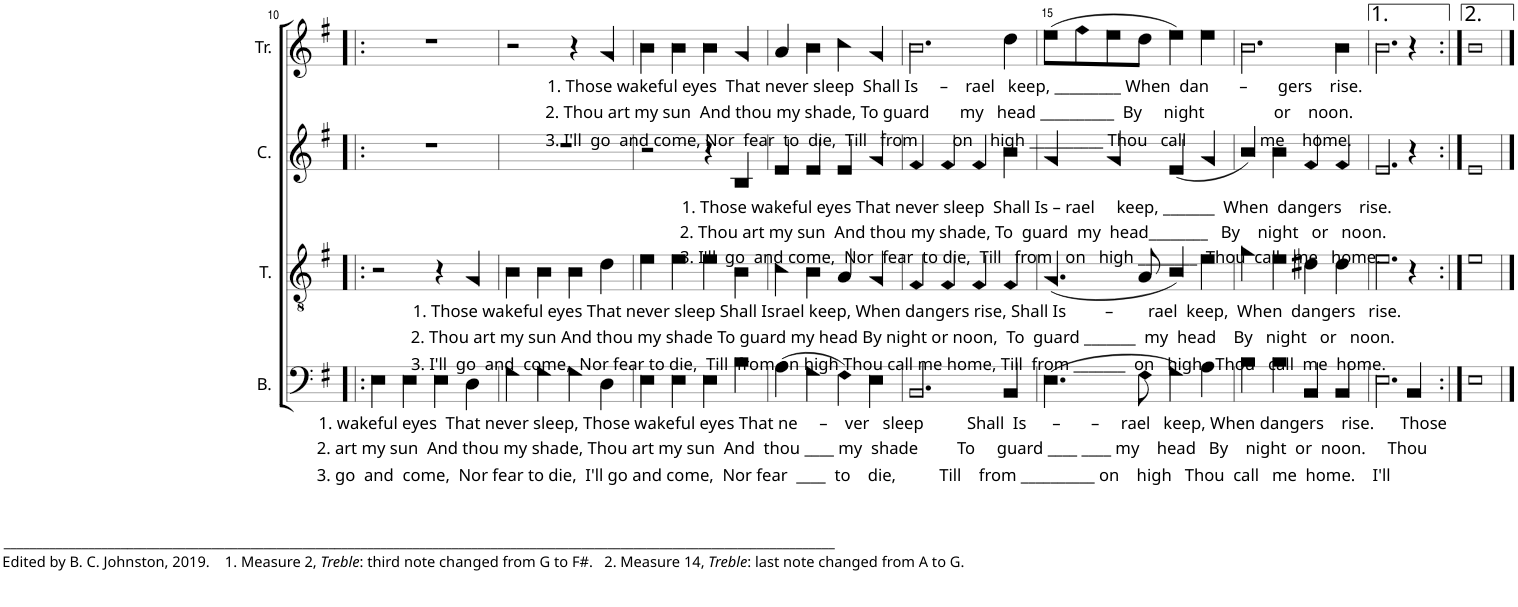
**kern	**kern	**kern	**kern
*part4	*part3	*part2	*part1
*staff4	*staff3	*staff2	*staff1
*I"B.	*I"T.	*I"C.	*I"Tr.
*I'B.	*I'T.	*I'C.	*I'Tr.
!!LO:PB:g=z
*clefF4	*clefGv2	*clefG2	*clefG2
*k[f#]	*k[f#]	*k[f#]	*k[f#]
*M4/4	*M4/4	*M4/4	*M4/4
*met(c)	*met(c)	*met(c)	*met(c)
=10!|:	=10!|:	=10!|:	=10!|:
!LO:TX:b:t=1. wakeful eyes  That never sleep, Those wakeful eyes That ne     –    ver   sleep          Shall  Is      –       –     rael   keep, When dangers    rise.      Those	!	!	!
!LO:TX:b:t=2. art my sun  And thou my shade, Thou art my sun  And  thou ____ my  shade         To     guard ____ ____ my    head   By    night  or  noon.     Thou	!	!	!
!LO:TX:b:t=3. go  and  come,  Nor fear to die,  I'll go and come,  Nor fear  ____  to    die,          Till    from __________ on    high   Thou  call   me  home.    I'll	!	!	!
4E!\	2r	1r	1r
4E!\	.	.	.
4E!\	4r	.	.
!	!LO:TX:b:t=1. Those wakeful eyes That never sleep Shall Israel keep, When dangers rise, Shall Is         –        rael  keep,  When  dangers   rise.	!	!
!	!LO:TX:b:t=2. Thou art my sun And thou my shade To guard my head By night or noon,  To  guard _______  my  head    By   night   or   noon.	!	!
!	!LO:TX:b:t=3. I'll  go  and  come,  Nor fear to die,  Till  from on high Thou call me home, Till  from _______  on   high   Thou   call  me  home.	!	!
4D!\	4G!/	.	.
=11	=11	=11	=11
4G!\	4B!\	1r	2r
4G!\	4B!\	.	.
4G!\	4B!\	.	4r
!	!	!	!LO:TX:b:t=1. Those wakeful eyes  That never sleep  Shall Is     –    rael   keep, _________ When  dan       –       gers    rise.
!	!	!	!LO:TX:b:t=2. Thou art my sun  And thou my shade, To guard       my   head __________  By     night                or    noon.
!	!	!	!LO:TX:b:t=3. I'll  go  and come, Nor  fear  to  die,  Till   from        on    high __________ Thou   call                 me    home.
4D!\	4d!\	.	4g!/
=12	=12	=12	=12
4E!\	4e!\	2r	4b!\
4E!\	4e!\	.	4b!\
4E!\	4e!\	4r	4b!\
!	!	!LO:TX:b:t=1. Those wakeful eyes That never sleep  Shall Is – rael     keep, _______  When  dangers    rise.	!
!	!	!LO:TX:b:t=2. Thou art my sun  And thou my shade, To  guard  my  head________   By    night   or   noon.	!
!	!	!LO:TX:b:t=3. I'll  go  and come,  Nor  fear  to die,  Till   from   on   high ________  Thou  call   me   home.	!
4B!\	4B!\	4B!/	4g!/
=13	=13	=13	=13
(4A!\	4c!\	4e!/	4a!/
4G!\	4B!\	4e!/	4b!\
4F#!\)	4A!/	4e!/	4cc!\
4E!\	4G!/	4g!/	4g!/
=14	=14	=14	=14
2.BB!/	4F#!/	4f#!/	2.b!\
.	4F#!/	4f#!/	.
.	4F#!/	4f#!/	.
4BB!/	4F#!/	4b!\	4dd!\
=15	=15	=15	=15
!LO:TX:b:t=________________________________________________________________________________________________________________________________	!	!	!
!LO:TX:b:t=Edited by B. C. Johnston, 2019.    1. Measure 2,	!	!	!
!LO:TX:b:i:t=Treble	!	!	!
!LO:TX:b:t=&colon; third note changed from G to F#.   2. Measure 14,	!	!	!
!LO:TX:b:i:t=Treble	!	!	!
!LO:TX:b:t=&colon; last note changed from A to G.	!	!	!
(4.E!\	(4.G!/	4g!/	(8ee!\L
.	.	.	8ff#!\
.	.	4g!/	8ee!\
8F#!\	8A!/	.	8dd!\J
4G!\)	4B!/)	(4e!/	4ee!\)
4A!\	4e!\	4g!/	4ee!\
=16	=16	=16	=16
4B!\	4g!\	4b!/)	2.b!\
4B!\	4e!\	4b!\	.
4BB!/	4d#X!\	4f#!/	.
4BB!/	4d#!\	4f#!/	4b!\
=17	=17	=17	=17
2.E!\	2.e!\	2.e!/	2.b!\
4BB!/	4r	4r	4r
=18:|!	=18:|!	=18:|!	=18:|!
1E!	1e!	1e!	1b!
==	==	==	==
*-	*-	*-	*-
